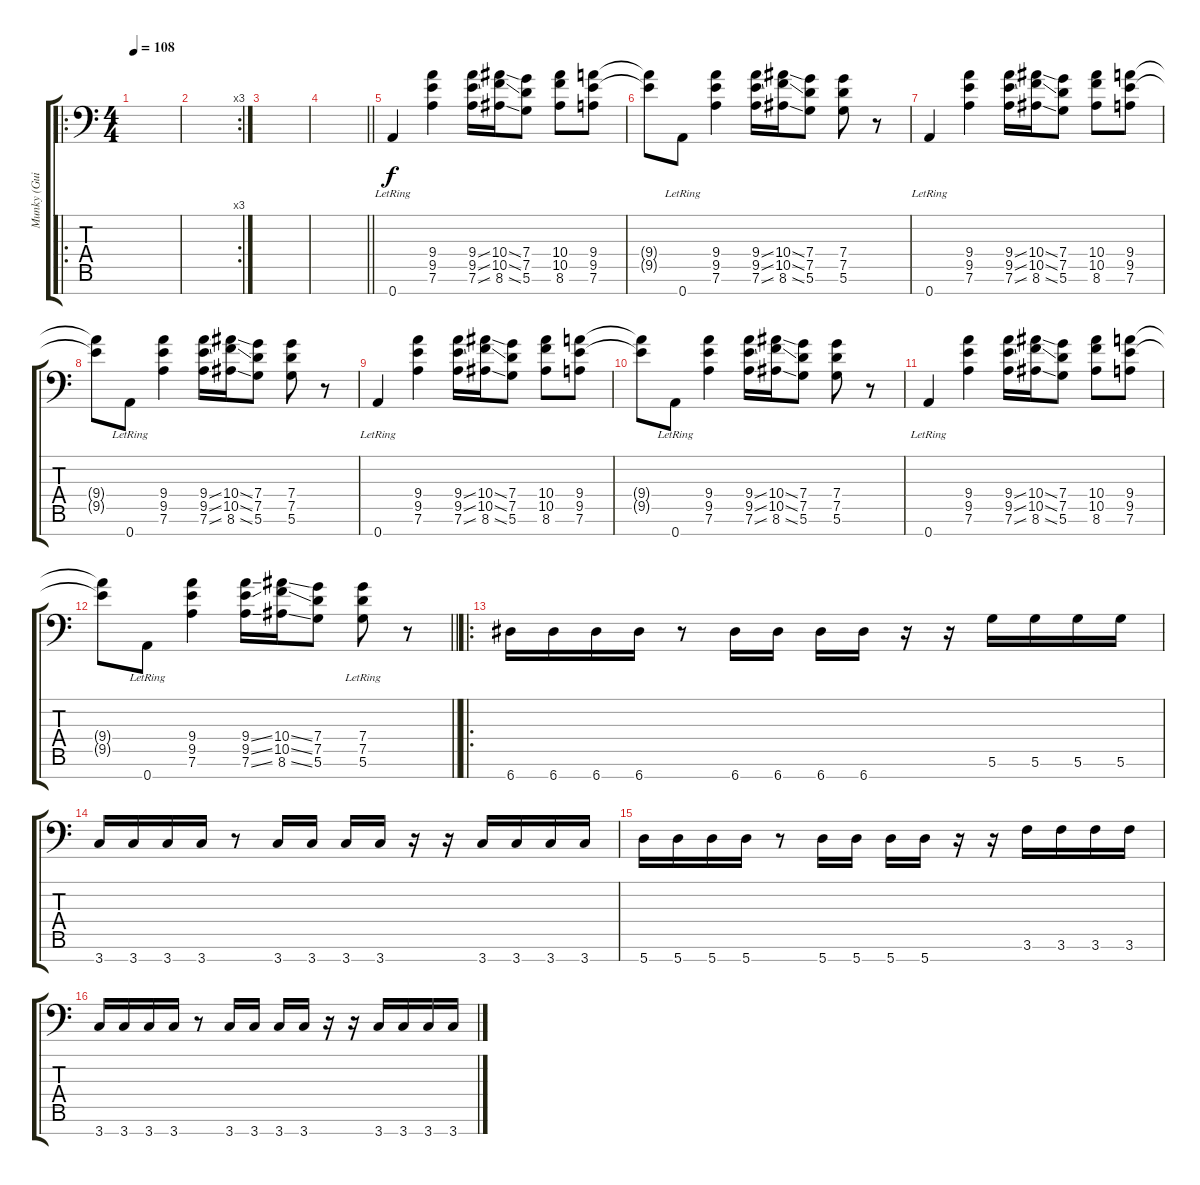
\track ("Munky (Guitar)" "Munky (Gui") {mute instrument overdrivenguitar}
\staff {score tabs}
\tuning (D4 A3 F3 C3 G2 D2 A1) {hide}
\ro
\ts (4 4)
\section ("" "")
\tempo 108
\clef f4
\ks c
|
\rc 3
|
|
\barLineRight lightlight
|
\section ("" "")
0.7{lr}.4{instrument distortionguitar} (9.4 9.5 7.6).4 (9.4{ss} 9.5{ss} 7.6{ss}).16 (10.4{ss} 10.5{ss} 8.6{ss}).16 (7.4 7.5 5.6).8 (10.4 10.5 8.6).8 (9.4 9.5 7.6).8 |
(9.4{t} 9.5{t}).8 0.7{lr}.8 (9.4 9.5 7.6).4 (9.4{ss} 9.5{ss} 7.6{ss}).16 (10.4{ss} 10.5{ss} 8.6{ss}).16 (7.4 7.5 5.6).8 (7.4 7.5 5.6).8 r.8 |
0.7{lr}.4{instrument distortionguitar} (9.4 9.5 7.6).4 (9.4{ss} 9.5{ss} 7.6{ss}).16 (10.4{ss} 10.5{ss} 8.6{ss}).16 (7.4 7.5 5.6).8 (10.4 10.5 8.6).8 (9.4 9.5 7.6).8 |
(9.4{t} 9.5{t}).8 0.7{lr}.8 (9.4 9.5 7.6).4 (9.4{ss} 9.5{ss} 7.6{ss}).16 (10.4{ss} 10.5{ss} 8.6{ss}).16 (7.4 7.5 5.6).8 (7.4 7.5 5.6).8 r.8 |
0.7{lr}.4{instrument distortionguitar} (9.4 9.5 7.6).4 (9.4{ss} 9.5{ss} 7.6{ss}).16 (10.4{ss} 10.5{ss} 8.6{ss}).16 (7.4 7.5 5.6).8 (10.4 10.5 8.6).8 (9.4 9.5 7.6).8 |
(9.4{t} 9.5{t}).8 0.7{lr}.8 (9.4 9.5 7.6).4 (9.4{ss} 9.5{ss} 7.6{ss}).16 (10.4{ss} 10.5{ss} 8.6{ss}).16 (7.4 7.5 5.6).8 (7.4 7.5 5.6).8 r.8 |
0.7{lr}.4{instrument distortionguitar} (9.4 9.5 7.6).4 (9.4{ss} 9.5{ss} 7.6{ss}).16 (10.4{ss} 10.5{ss} 8.6{ss}).16 (7.4 7.5 5.6).8 (10.4 10.5 8.6).8 (9.4 9.5 7.6).8 |
\barLineRight lightlight
(9.4{t} 9.5{t}).8 0.7{lr}.8 (9.4 9.5 7.6).4 (9.4{ss} 9.5{ss} 7.6{ss}).16 (10.4{ss} 10.5{ss} 8.6{ss}).16 (7.4 7.5 5.6).8 (7.4{lr} 7.5{lr} 5.6{lr}).8 r.8 |
\ro
\section ("" "")
6.7.16 6.7.16 6.7.16 6.7.16 r.8 6.7.16 6.7.16 6.7.16 6.7.16 r.16 r.16 5.6.16 5.6.16 5.6.16 5.6.16 |
3.7.16 3.7.16 3.7.16 3.7.16 r.8 3.7.16 3.7.16 3.7.16 3.7.16 r.16 r.16 3.7.16 3.7.16 3.7.16 3.7.16 |
5.7.16 5.7.16 5.7.16 5.7.16 r.8 5.7.16 5.7.16 5.7.16 5.7.16 r.16 r.16 3.6.16 3.6.16 3.6.16 3.6.16 |
3.7.16 3.7.16 3.7.16 3.7.16 r.8 3.7.16 3.7.16 3.7.16 3.7.16 r.16 r.16 3.7.16 3.7.16 3.7.16 3.7.16
